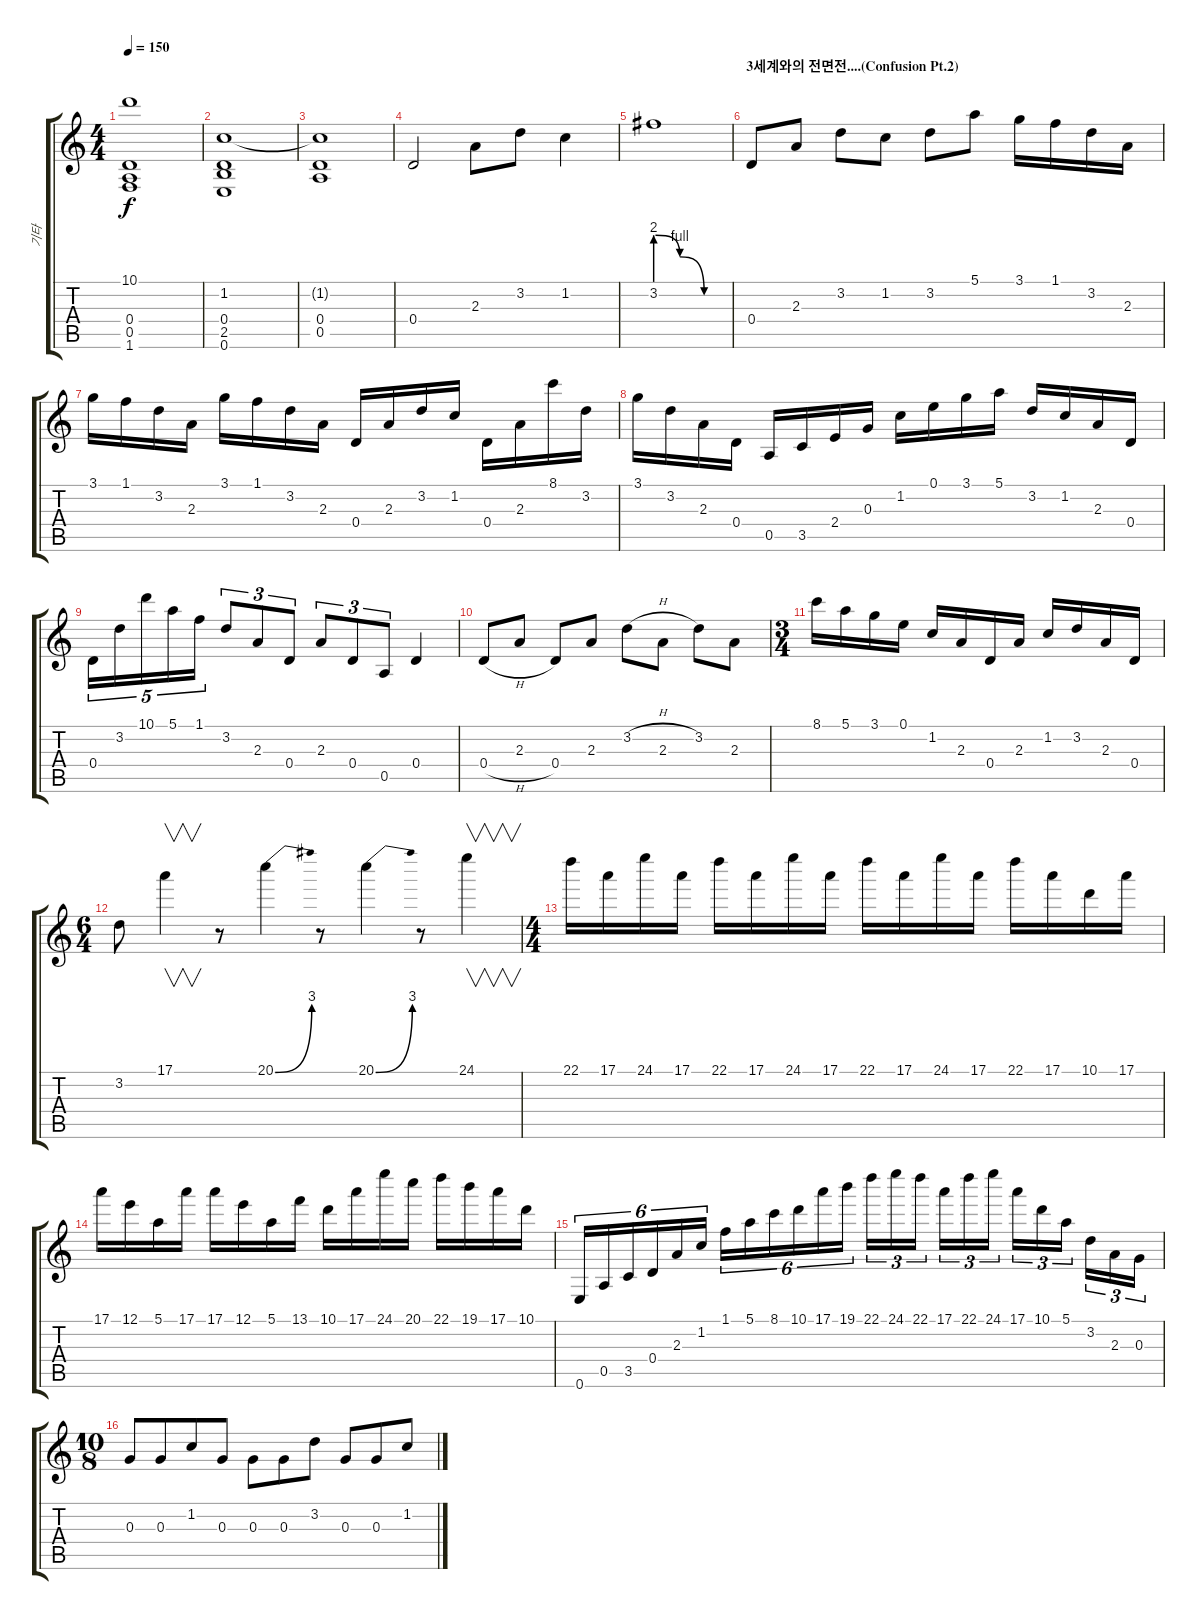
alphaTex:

\track ("기타" "기타") {instrument distortionguitar}
\staff {score tabs}
\tuning (E4 B3 G3 D3 A2 E2) {hide}
\ts (4 4)
\tempo 150
\clef g2
\ks c
(10.1{t} 0.4 0.5 1.6).1{dy f} |
(1.2 0.4 2.5 0.6).1 |
(1.2{t} 0.4 0.5).1 |
0.4.2 2.3.8 3.2.8 1.2.4 |
3.2{be (custom 0 8 20 4 40 0 60 0)}.1 |
\section ("" "3세계와의 전면전....(Confusion Pt.2)")
0.4.8 2.3.8 3.2.8 1.2.8 3.2.8 5.1.8 3.1.16 1.1.16 3.2.16 2.3.16 |
3.1.16 1.1.16 3.2.16 2.3.16 3.1.16 1.1.16 3.2.16 2.3.16 0.4.16 2.3.16 3.2.16 1.2.16 0.4.16 2.3.16 8.1.16 3.2.16 |
3.1.16 3.2.16 2.3.16 0.4.16 0.5.16 3.5.16 2.4.16 0.3.16 1.2.16 0.1.16 3.1.16 5.1.16 3.2.16 1.2.16 2.3.16 0.4.16 |
0.4.16{tu (5 4)} 3.2.16{tu (5 4)} 10.1.16{tu (5 4)} 5.1.16{tu (5 4)} 1.1.16{tu (5 4)} 3.2.8{tu (3 2)} 2.3.8{tu (3 2)} 0.4.8{tu (3 2)} 2.3.8{tu (3 2)} 0.4.8{tu (3 2)} 0.5.8{tu (3 2)} 0.4.4 |
0.4{h}.8 2.3.8 0.4.8 2.3.8 3.2{h}.8 2.3.8 3.2.8 2.3.8 |
\ts (3 4)
8.1.16 5.1.16 3.1.16 0.1.16 1.2.16 2.3.16 0.4.16 2.3.16 1.2.16 3.2.16 2.3.16 0.4.16 |
\ts (6 4)
3.2.8 17.1.4{v} r.8 20.1{be (bend 0 0 60 12)}.4 r.8 20.1{be (bend 0 0 60 12)}.4 r.8 24.1.4{v} |
\ts (4 4)
22.1.16 17.1.16 24.1.16 17.1.16 22.1.16 17.1.16 24.1.16 17.1.16 22.1.16 17.1.16 24.1.16 17.1.16 22.1.16 17.1.16 10.1.16 17.1.16 |
17.1.16 12.1.16 5.1.16 17.1.16 17.1.16 12.1.16 5.1.16 13.1.16 10.1.16 17.1.16 24.1.16 20.1.16 22.1.16 19.1.16 17.1.16 10.1.16 |
0.6.16{tu (6 4)} 0.5.16{tu (6 4)} 3.5.16{tu (6 4)} 0.4.16{tu (6 4)} 2.3.16{tu (6 4)} 1.2.16{tu (6 4)} 1.1.16{tu (6 4)} 5.1.16{tu (6 4)} 8.1.16{tu (6 4)} 10.1.16{tu (6 4)} 17.1.16{tu (6 4)} 19.1.16{tu (6 4)} 22.1.16{tu (3 2)} 24.1.16{tu (3 2)} 22.1.16{tu (3 2)} 17.1.16{tu (3 2)} 22.1.16{tu (3 2)} 24.1.16{tu (3 2)} 17.1.16{tu (3 2)} 10.1.16{tu (3 2)} 5.1.16{tu (3 2)} 3.2.16{tu (3 2)} 2.3.16{tu (3 2)} 0.3.16{tu (3 2)} |
\ts (10 8)
0.3.8 0.3.8 1.2.8 0.3.8 0.3.8 0.3.8 3.2.8 0.3.8 0.3.8 1.2.8
